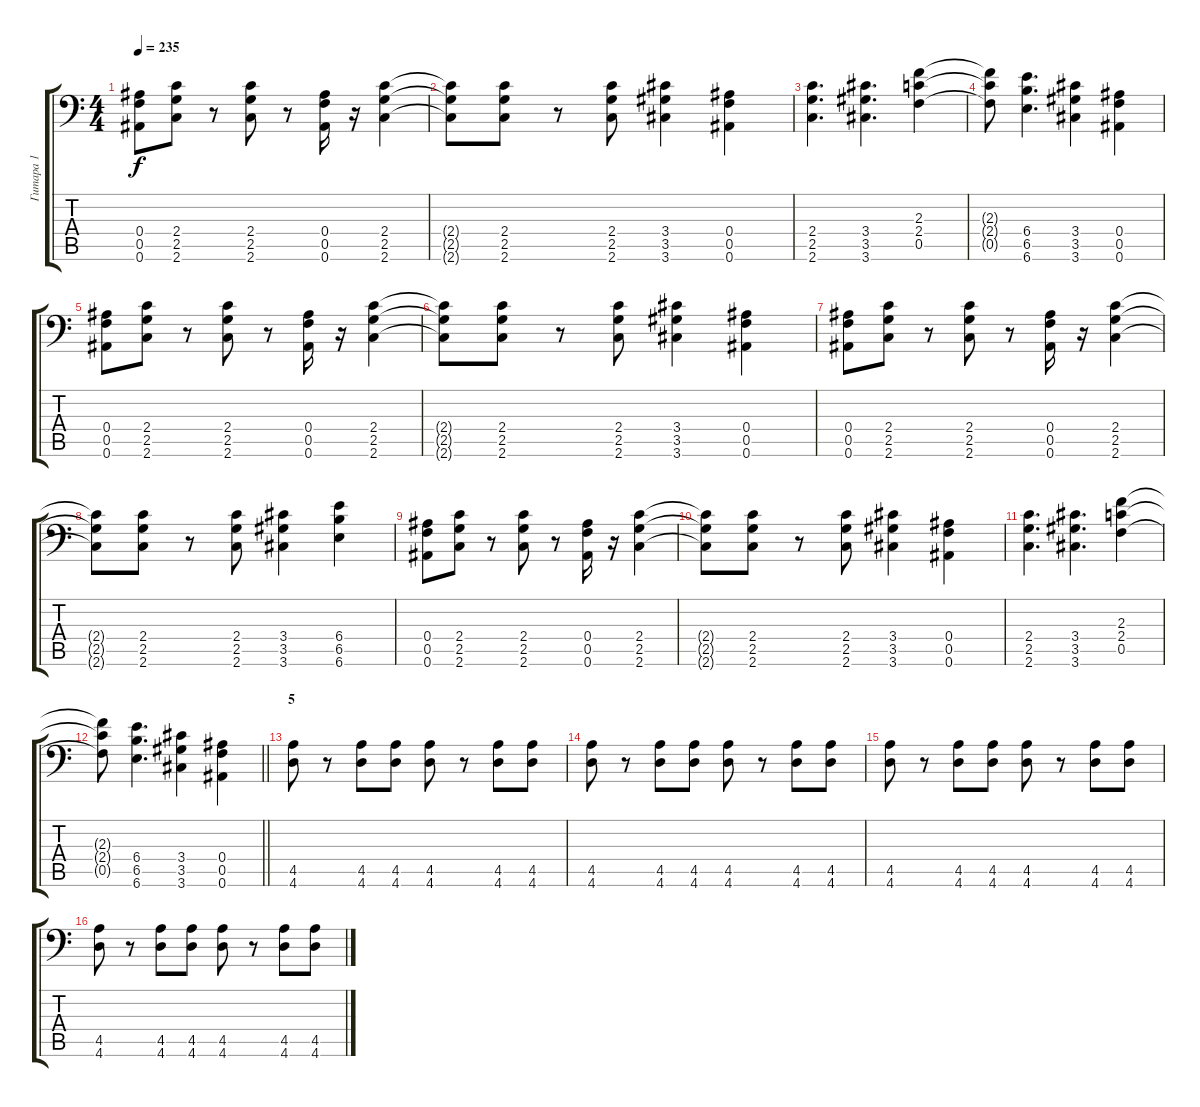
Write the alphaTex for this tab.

\track ("Гитара 1" "Гитара 1") {instrument overdrivenguitar}
\staff {score tabs}
\tuning (C4 G3 Eb3 Bb2 F2 Bb1) {hide}
\ts (4 4)
\tempo 235
\clef f4
\ks c
(0.4 0.5 0.6).8{dy f} (2.4 2.5 2.6).8 r.8 (2.4 2.5 2.6).8 r.8 (0.4 0.5 0.6).16 r.16 (2.4 2.5 2.6).4 |
(2.4{t} 2.5{t} 2.6{t}).8 (2.4 2.5 2.6).8 r.8 (2.4 2.5 2.6).8 (3.4 3.5 3.6).4 (0.4 0.5 0.6).4 |
(2.4 2.5 2.6).4{d} (3.4 3.5 3.6).4{d} (2.3 2.4 0.5).4 |
(2.3{t} 2.4{t} 0.5{t}).8 (6.4 6.5 6.6).4{d} (3.4 3.5 3.6).4 (0.4 0.5 0.6).4 |
(0.4 0.5 0.6).8 (2.4 2.5 2.6).8 r.8 (2.4 2.5 2.6).8 r.8 (0.4 0.5 0.6).16 r.16 (2.4 2.5 2.6).4 |
(2.4{t} 2.5{t} 2.6{t}).8 (2.4 2.5 2.6).8 r.8 (2.4 2.5 2.6).8 (3.4 3.5 3.6).4 (0.4 0.5 0.6).4 |
(0.4 0.5 0.6).8 (2.4 2.5 2.6).8 r.8 (2.4 2.5 2.6).8 r.8 (0.4 0.5 0.6).16 r.16 (2.4 2.5 2.6).4 |
(2.4{t} 2.5{t} 2.6{t}).8 (2.4 2.5 2.6).8 r.8 (2.4 2.5 2.6).8 (3.4 3.5 3.6).4 (6.4 6.5 6.6).4 |
(0.4 0.5 0.6).8 (2.4 2.5 2.6).8 r.8 (2.4 2.5 2.6).8 r.8 (0.4 0.5 0.6).16 r.16 (2.4 2.5 2.6).4 |
(2.4{t} 2.5{t} 2.6{t}).8 (2.4 2.5 2.6).8 r.8 (2.4 2.5 2.6).8 (3.4 3.5 3.6).4 (0.4 0.5 0.6).4 |
(2.4 2.5 2.6).4{d} (3.4 3.5 3.6).4{d} (2.3 2.4 0.5).4 |
\barLineRight lightlight
(2.3{t} 2.4{t} 0.5{t}).8 (6.4 6.5 6.6).4{d} (3.4 3.5 3.6).4 (0.4 0.5 0.6).4 |
\section ("" "5")
(4.5 4.6).8 r.8 (4.5 4.6).8 (4.5 4.6).8 (4.5 4.6).8 r.8 (4.5 4.6).8 (4.5 4.6).8 |
(4.5 4.6).8 r.8 (4.5 4.6).8 (4.5 4.6).8 (4.5 4.6).8 r.8 (4.5 4.6).8 (4.5 4.6).8 |
(4.5 4.6).8 r.8 (4.5 4.6).8 (4.5 4.6).8 (4.5 4.6).8 r.8 (4.5 4.6).8 (4.5 4.6).8 |
(4.5 4.6).8 r.8 (4.5 4.6).8 (4.5 4.6).8 (4.5 4.6).8 r.8 (4.5 4.6).8 (4.5 4.6).8
